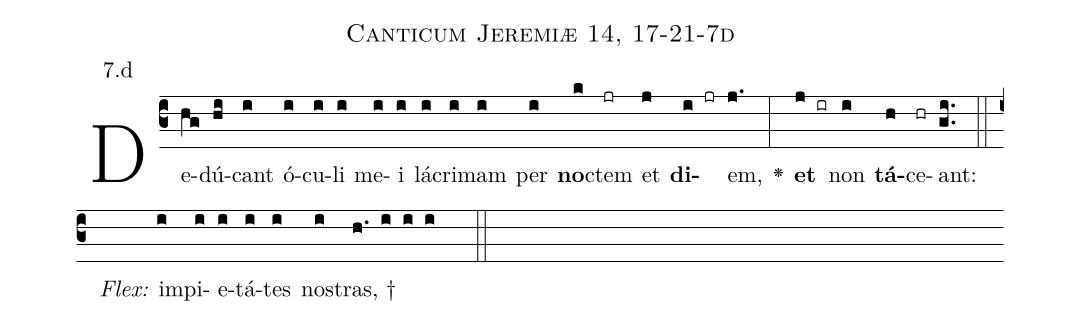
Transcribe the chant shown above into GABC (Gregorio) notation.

name: Canticum Jeremiæ 14, 17-21-7d;
annotation: 7.d;
%%
(c3)De(hg)dú(hi)cant(i) ó(i)cu(i)li(i) me(i)i(i) lá(i)cri(i)mam(i) per(i) <b>no</b>(k)ctem(jr) et(j) <b>di</b>(i jr)em,(j.) <v>\greheightstar</v>(:) <b>et</b>(j ir) non(i) <b>tá</b>(h)ce(hr)ant:(gi..) (::)
<i>Flex:</i>()  im(i)pi(i)e(i)tá(i)tes(i) no(i)stras, †(h. i i i  ::)

%E(i) u(i) o(j) u(i) a(h) e.(gi..) (::)
